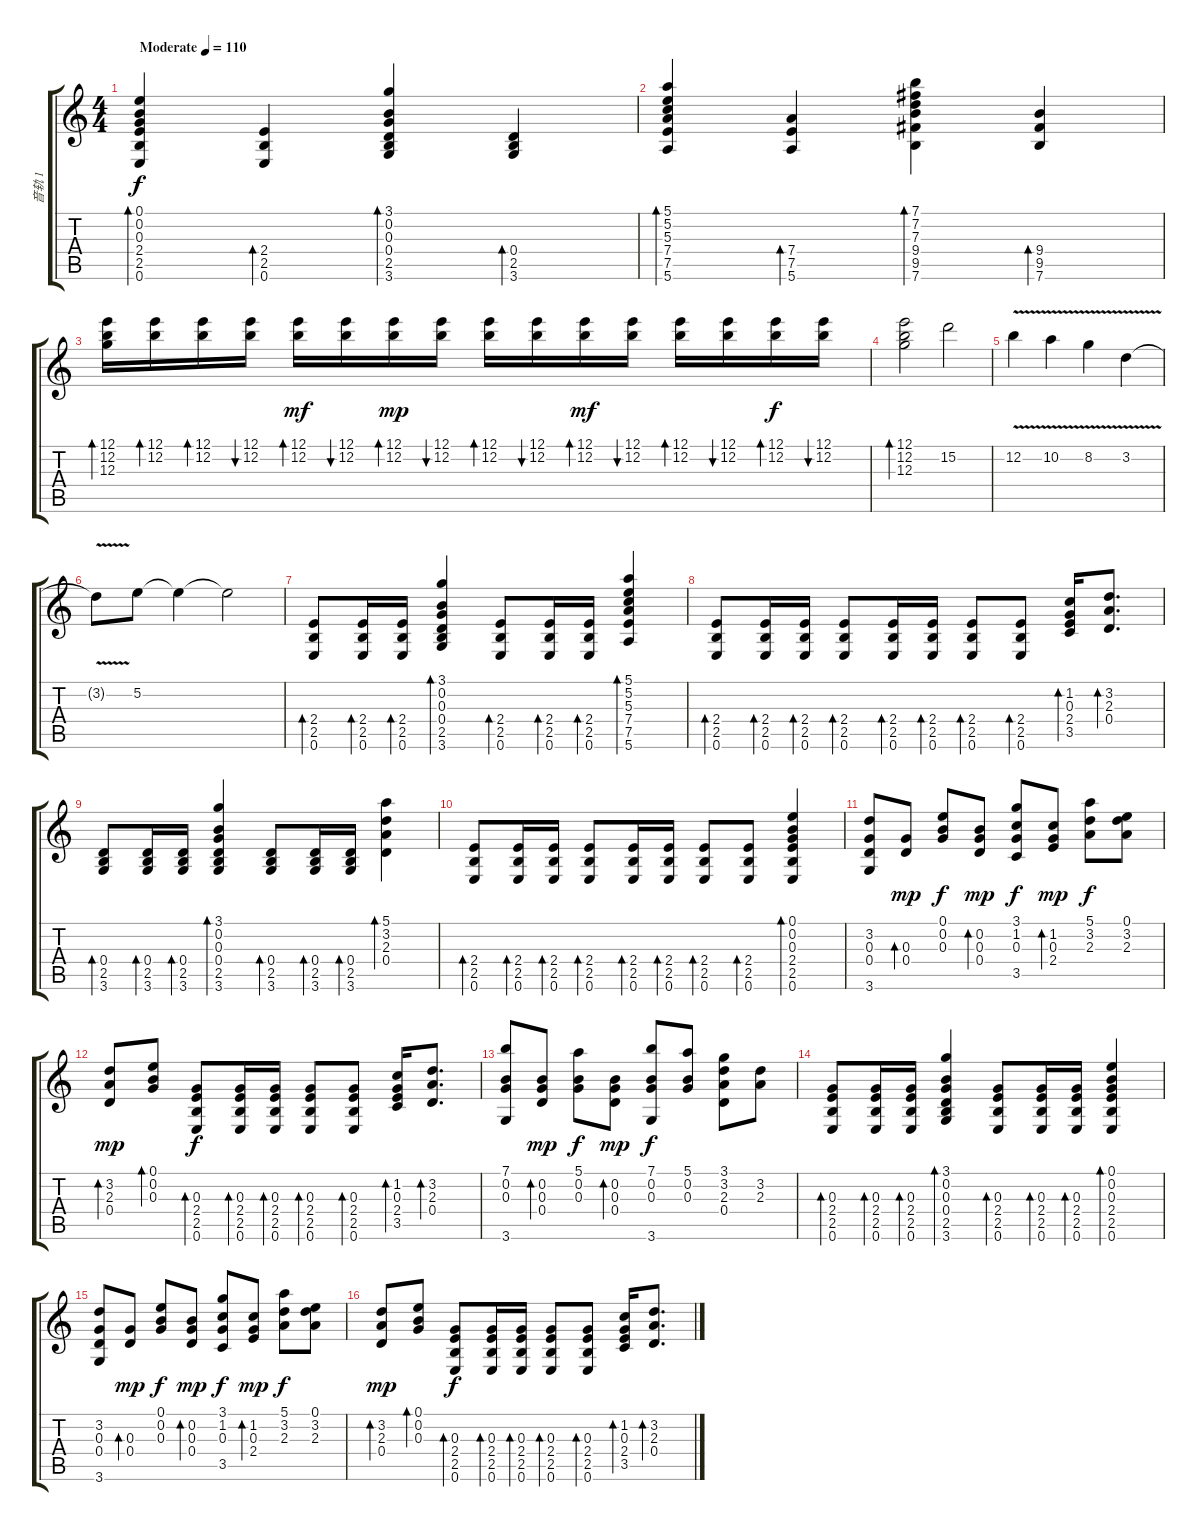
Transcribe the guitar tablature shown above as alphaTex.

\track ("音轨 1" "音轨 1") {instrument acousticguitarsteel}
\staff {score tabs}
\tuning (E4 B3 G3 D3 A2 E2) {hide}
\ts (4 4)
\tempo (110 "Moderate")
\clef g2
\ks c
(0.1 0.2 0.3 2.4 2.5 0.6).4{bd 120 dy f instrument acousticguitarsteel} (2.4 2.5 0.6).4{bd 120} (3.1 0.2 0.3 0.4 2.5 3.6).4{bd 120} (0.4 2.5 3.6).4{bd 120} |
(5.1 5.2 5.3 7.4 7.5 5.6).4{bd 120} (7.4 7.5 5.6).4{bd 120} (7.1 7.2 7.3 9.4 9.5 7.6).4{bd 120} (9.4 9.5 7.6).4{bd 120 txt ""} |
(12.1 12.2 12.3).16{bd 480} (12.1 12.2).16{bd 480} (12.1 12.2).16{bd 30} (12.1 12.2).16{bu 30} (12.1 12.2).16{bd 30 dy mf} (12.1 12.2).16{bu 30} (12.1 12.2).16{bd 30 dy mp} (12.1 12.2).16{bu 30} (12.1 12.2).16{bd 30} (12.1 12.2).16{bu 30} (12.1 12.2).16{bd 30 dy mf} (12.1 12.2).16{bu 30} (12.1 12.2).16{bd 30} (12.1 12.2).16{bu 30} (12.1 12.2).16{bd 30 dy f} (12.1 12.2).16{bu 30} |
(12.1 12.2 12.3).2{bd 240} 15.2.2 |
12.2{v}.4 10.2{v}.4 8.2{v}.4 3.2{v}.4 |
3.2{t}.8 5.2.8 5.2{t}.4 5.2{t}.2 |
(2.4 2.5 0.6).8{bd 60} (2.4 2.5 0.6).16{bd 60} (2.4 2.5 0.6).16{bd 60} (3.1 0.2 0.3 0.4 2.5 3.6).4{bd 30} (2.4 2.5 0.6).8{bd 60} (2.4 2.5 0.6).16{bd 60} (2.4 2.5 0.6).16{bd 60} (5.1 5.2 5.3 7.4 7.5 5.6).4{bd 30} |
(2.4 2.5 0.6).8{bd 60} (2.4 2.5 0.6).16{bd 60} (2.4 2.5 0.6).16{bd 60} (2.4 2.5 0.6).8{bd 60} (2.4 2.5 0.6).16{bd 60} (2.4 2.5 0.6).16{bd 60} (2.4 2.5 0.6).8{bd 60} (2.4 2.5 0.6).8{bd 60} (1.2 0.3 2.4 3.5).16{bd 60} (3.2 2.3 0.4).8{d bd 60} |
(0.4 2.5 3.6).8{bd 60} (0.4 2.5 3.6).16{bd 30} (0.4 2.5 3.6).16{bd 30} (3.1 0.2 0.3 0.4 2.5 3.6).4{bd 30} (0.4 2.5 3.6).8{bd 30} (0.4 2.5 3.6).16{bd 30} (0.4 2.5 3.6).16{bd 30} (5.1 3.2 2.3 0.4).4{bd 60} |
(2.4 2.5 0.6).8{bd 60} (2.4 2.5 0.6).16{bd 60} (2.4 2.5 0.6).16{bd 60} (2.4 2.5 0.6).8{bd 60} (2.4 2.5 0.6).16{bd 60} (2.4 2.5 0.6).16{bd 60} (2.4 2.5 0.6).8{bd 60} (2.4 2.5 0.6).8{bd 60} (0.1 0.2 0.3 2.4 2.5 0.6).4{bd 30} |
(3.2 0.3 0.4 3.6).8 (0.3 0.4).8{bd 60 dy mp} (0.1 0.2 0.3).8{dy f} (0.2 0.3 0.4).8{bd 60 dy mp} (3.1 1.2 0.3 3.5).8{dy f} (1.2 0.3 2.4).8{bd 60 dy mp} (5.1 3.2 2.3).8{dy f} (0.1 3.2 2.3).8 |
(3.2 2.3 0.4).8{bd 60 dy mp} (0.1 0.2 0.3).8{bd 60} (0.3 2.4 2.5 0.6).8{bd 60 dy f} (0.3 2.4 2.5 0.6).16{bd 60} (0.3 2.4 2.5 0.6).16{bd 60} (0.3 2.4 2.5 0.6).8{bd 60} (0.3 2.4 2.5 0.6).8{bd 60} (1.2 0.3 2.4 3.5).16{bd 60} (3.2 2.3 0.4).8{d bd 60} |
(7.1 0.2 0.3 3.6).8 (0.2 0.3 0.4).8{bd 60 dy mp} (5.1 0.2 0.3).8{dy f} (0.2 0.3 0.4).8{bd 60 dy mp} (7.1 0.2 0.3 3.6).8{dy f} (5.1 0.2 0.3).8 (3.1 3.2 2.3 0.4).8 (3.2 2.3).8 |
(0.3 2.4 2.5 0.6).8{bd 60} (0.3 2.4 2.5 0.6).16{bd 60} (0.3 2.4 2.5 0.6).16{bd 60} (3.1 0.2 0.3 0.4 2.5 3.6).4{bd 30} (0.3 2.4 2.5 0.6).8{bd 60} (0.3 2.4 2.5 0.6).16{bd 60} (0.3 2.4 2.5 0.6).16{bd 60} (0.1 0.2 0.3 2.4 2.5 0.6).4{bd 30} |
(3.2 0.3 0.4 3.6).8 (0.3 0.4).8{bd 60 dy mp} (0.1 0.2 0.3).8{dy f} (0.2 0.3 0.4).8{bd 60 dy mp} (3.1 1.2 0.3 3.5).8{dy f} (1.2 0.3 2.4).8{bd 60 dy mp} (5.1 3.2 2.3).8{dy f} (0.1 3.2 2.3).8 |
(3.2 2.3 0.4).8{bd 60 dy mp} (0.1 0.2 0.3).8{bd 60} (0.3 2.4 2.5 0.6).8{bd 60 dy f} (0.3 2.4 2.5 0.6).16{bd 60} (0.3 2.4 2.5 0.6).16{bd 60} (0.3 2.4 2.5 0.6).8{bd 60} (0.3 2.4 2.5 0.6).8{bd 60} (1.2 0.3 2.4 3.5).16{bd 60} (3.2 2.3 0.4).8{d bd 60}
